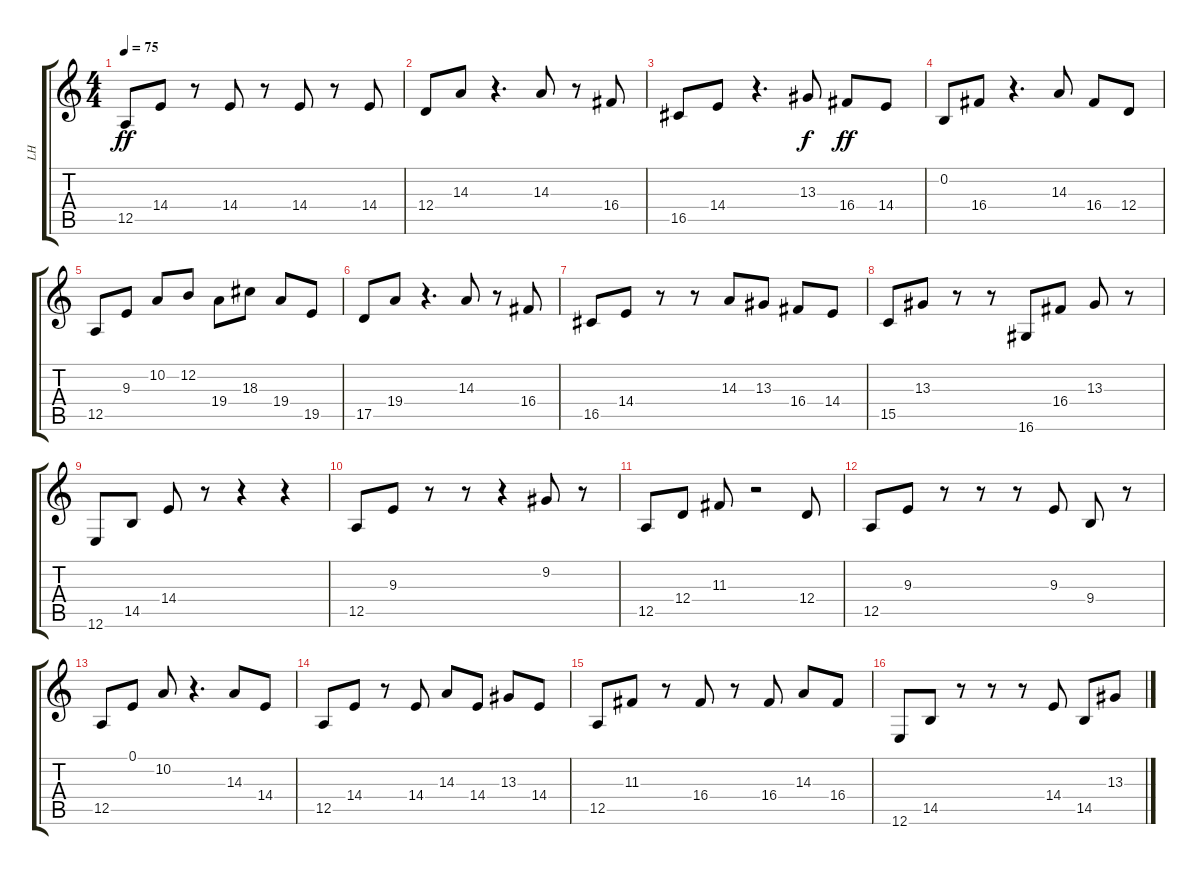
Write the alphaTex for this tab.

\track ("LH" "LH") {instrument acousticgrandpiano}
\staff {score tabs}
\tuning (E4 B3 G3 D3 A2 E2) {hide}
\ts (4 4)
\tempo 75
\clef g2
\ks c
12.5.8{dy ff} 14.4.8 r.8 14.4.8 r.8 14.4.8 r.8 14.4.8 |
12.4.8 14.3.8 r.4{d} 14.3.8 r.8 16.4.8 |
16.5.8 14.4.8 r.4{d} 13.3.8{dy f} 16.4.8{dy ff} 14.4.8 |
0.2.8 16.4.8 r.4{d} 14.3.8 16.4.8 12.4.8 |
12.5.8 9.3.8 10.2.8 12.2.8 19.4.8 18.3.8 19.4.8 19.5.8 |
17.5.8 19.4.8 r.4{d} 14.3.8 r.8 16.4.8 |
16.5.8 14.4.8 r.8 r.8 14.3.8 13.3.8 16.4.8 14.4.8 |
15.5.8 13.3.8 r.8 r.8 16.6.8 16.4.8 13.3.8 r.8 |
12.6.8 14.5.8 14.4.8 r.8 r.4 r.4 |
12.5.8 9.3.8 r.8 r.8 r.4 9.2.8 r.8 |
12.5.8 12.4.8 11.3.8 r.2 12.4.8 |
12.5.8 9.3.8 r.8 r.8 r.8 9.3.8 9.4.8 r.8 |
12.5.8 0.1.8 10.2.8 r.4{d} 14.3.8 14.4.8 |
12.5.8 14.4.8 r.8 14.4.8 14.3.8 14.4.8 13.3.8 14.4.8 |
12.5.8 11.3.8 r.8 16.4.8 r.8 16.4.8 14.3.8 16.4.8 |
12.6.8 14.5.8 r.8 r.8 r.8 14.4.8 14.5.8 13.3.8
